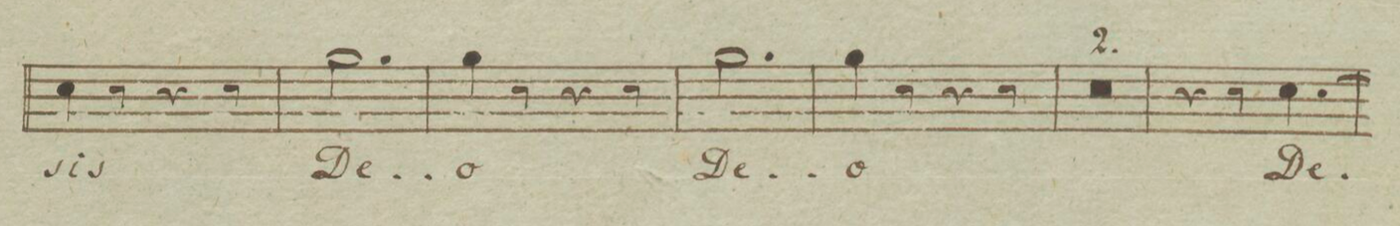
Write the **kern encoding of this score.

**kern	**text	**dynam
*I"Tenore.	*	*
*clefC4	*	*
*k[b-e-]	*	*
*met(c)	*	*
*M6/8	*	*
4B-\	-sis	.
8r	.	.
4r	.	.
8r	.	.
=212	=212	=212
2.f\	De-	.
=213	=213	=213
4f\	-o	.
8r	.	.
4r	.	.
8r	.	.
=214	=214	=214
2.f\	De-	.
=215	=215	=215
4f\	-o	.
8r	.	.
4r	.	.
8r	.	.
=216	=216	=216
1.r	.	.
=217	=217	=217
=218	=218	=218
4r	.	.
8r	.	.
[4.B-\	De-	.
=219	=219	=219
*-	*-	*-
